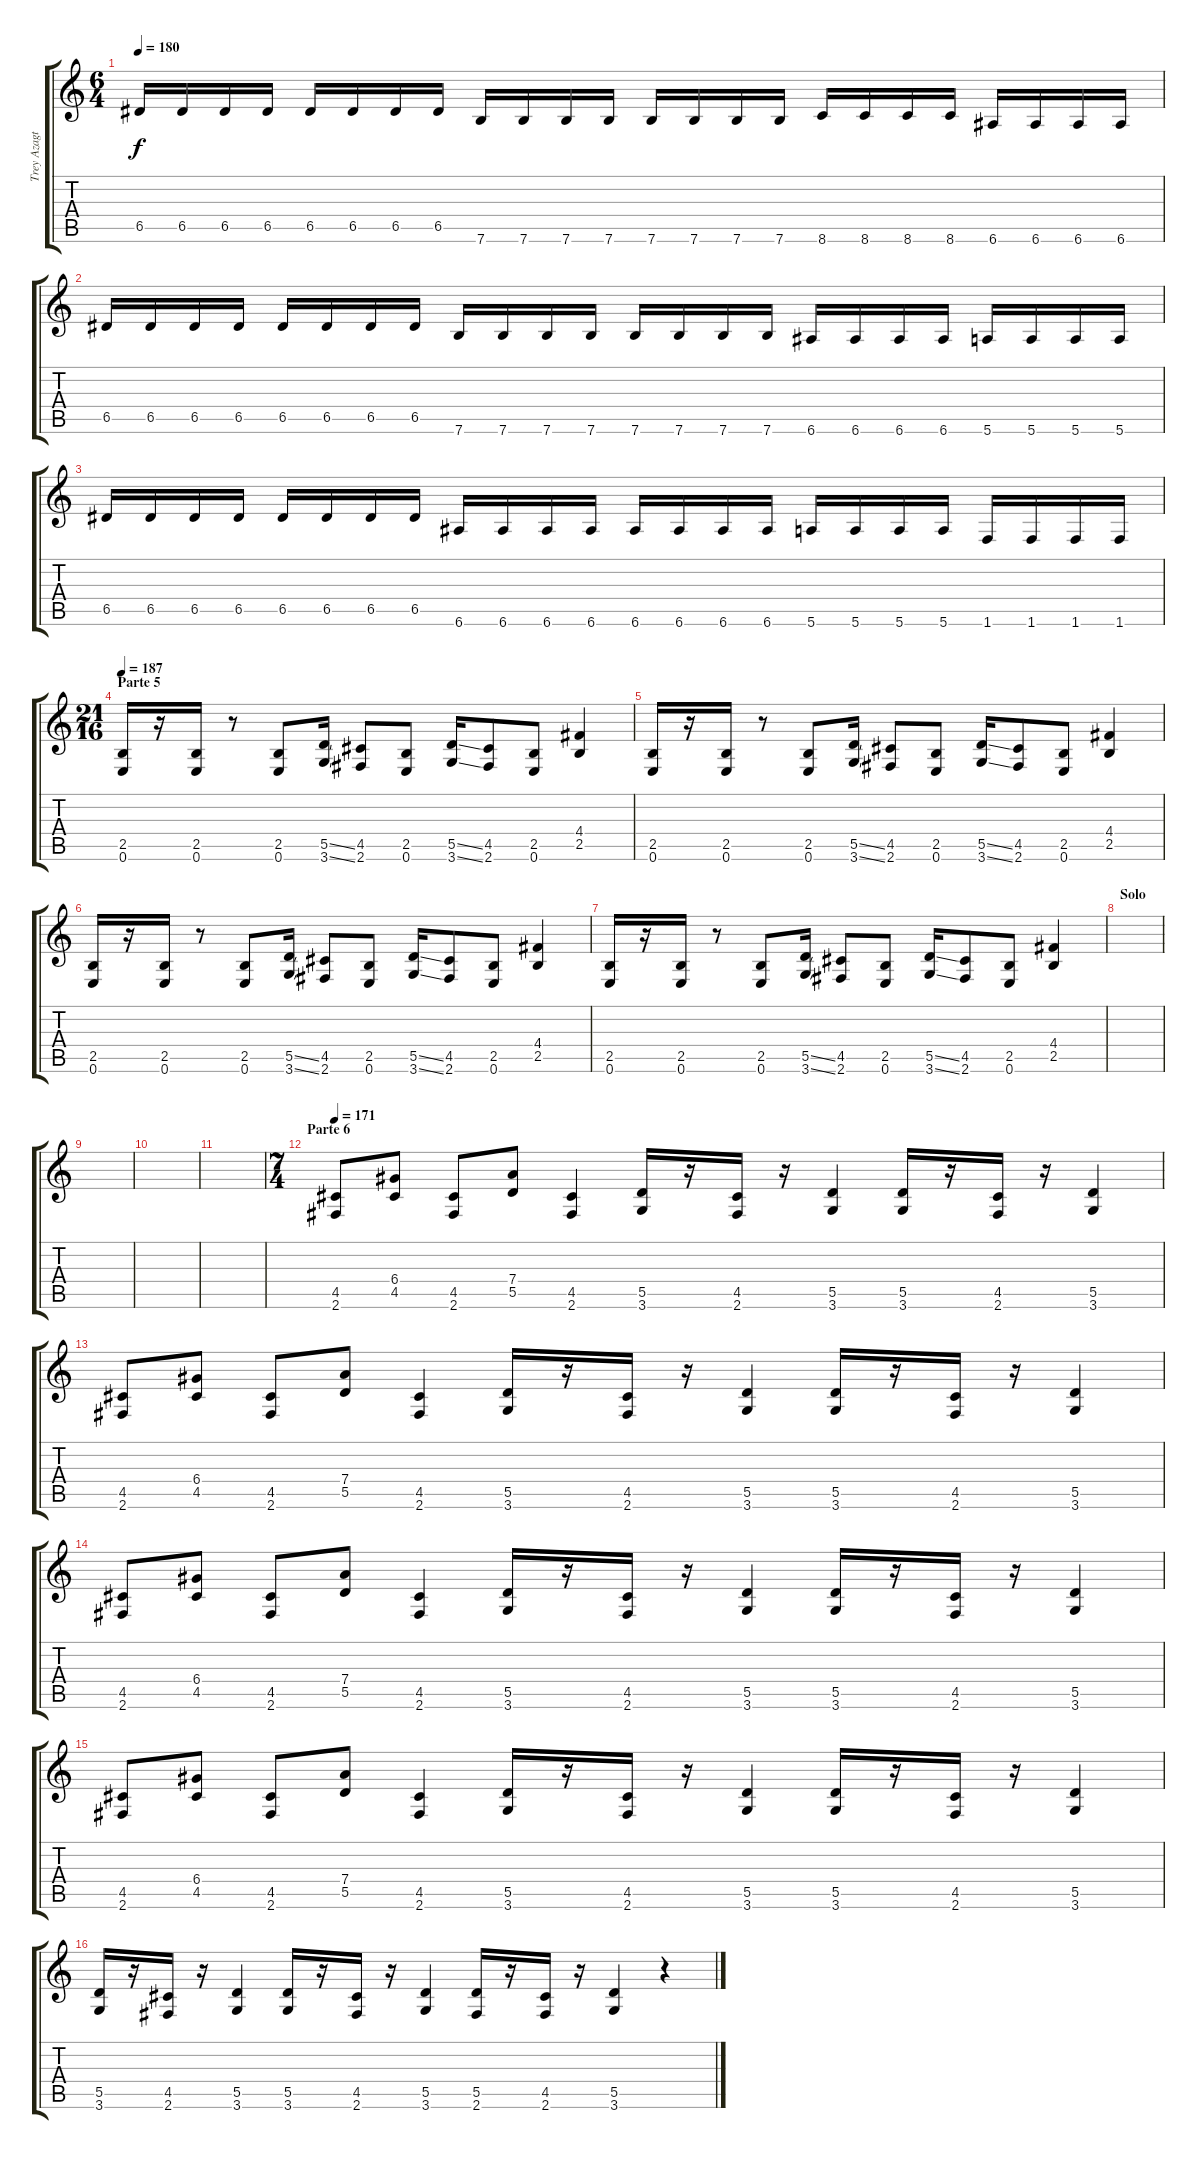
\track ("Trey Azagthoth" "Trey Azagt") {instrument distortionguitar}
\staff {score tabs}
\tuning (E4 B3 G3 D3 A2 E2) {hide}
\ts (6 4)
\tempo 180
\clef g2
\ks c
6.5.16{dy f} 6.5.16 6.5.16 6.5.16 6.5.16 6.5.16 6.5.16 6.5.16 7.6.16 7.6.16 7.6.16 7.6.16 7.6.16 7.6.16 7.6.16 7.6.16 8.6.16 8.6.16 8.6.16 8.6.16 6.6.16 6.6.16 6.6.16 6.6.16 |
6.5.16 6.5.16 6.5.16 6.5.16 6.5.16 6.5.16 6.5.16 6.5.16 7.6.16 7.6.16 7.6.16 7.6.16 7.6.16 7.6.16 7.6.16 7.6.16 6.6.16 6.6.16 6.6.16 6.6.16 5.6.16 5.6.16 5.6.16 5.6.16 |
6.5.16 6.5.16 6.5.16 6.5.16 6.5.16 6.5.16 6.5.16 6.5.16 6.6.16 6.6.16 6.6.16 6.6.16 6.6.16 6.6.16 6.6.16 6.6.16 5.6.16 5.6.16 5.6.16 5.6.16 1.6.16 1.6.16 1.6.16 1.6.16 |
\ts (21 16)
\section ("" "Parte 5")
\tempo 147
\tempo 187
(2.5 0.6).16 r.16 (2.5 0.6).16 r.8 (2.5 0.6).8 (5.5{ss} 3.6{ss}).16 (4.5 2.6).8 (2.5 0.6).8 (5.5{ss} 3.6{ss}).16 (4.5 2.6).8 (2.5 0.6).8 (4.4 2.5).4 |
(2.5 0.6).16 r.16 (2.5 0.6).16 r.8 (2.5 0.6).8 (5.5{ss} 3.6{ss}).16 (4.5 2.6).8 (2.5 0.6).8 (5.5{ss} 3.6{ss}).16 (4.5 2.6).8 (2.5 0.6).8 (4.4 2.5).4 |
(2.5 0.6).16 r.16 (2.5 0.6).16 r.8 (2.5 0.6).8 (5.5{ss} 3.6{ss}).16 (4.5 2.6).8 (2.5 0.6).8 (5.5{ss} 3.6{ss}).16 (4.5 2.6).8 (2.5 0.6).8 (4.4 2.5).4 |
(2.5 0.6).16 r.16 (2.5 0.6).16 r.8 (2.5 0.6).8 (5.5{ss} 3.6{ss}).16 (4.5 2.6).8 (2.5 0.6).8 (5.5{ss} 3.6{ss}).16 (4.5 2.6).8 (2.5 0.6).8 (4.4 2.5).4 |
\section ("" "Solo")
|
|
|
|
\ts (7 4)
\section ("" "Parte 6")
\tempo 171
(4.5 2.6).8 (6.4 4.5).8 (4.5 2.6).8 (7.4 5.5).8 (4.5 2.6).4 (5.5 3.6).16 r.16 (4.5 2.6).16 r.16 (5.5 3.6).4 (5.5 3.6).16 r.16 (4.5 2.6).16 r.16 (5.5 3.6).4 |
(4.5 2.6).8 (6.4 4.5).8 (4.5 2.6).8 (7.4 5.5).8 (4.5 2.6).4 (5.5 3.6).16 r.16 (4.5 2.6).16 r.16 (5.5 3.6).4 (5.5 3.6).16 r.16 (4.5 2.6).16 r.16 (5.5 3.6).4 |
(4.5 2.6).8 (6.4 4.5).8 (4.5 2.6).8 (7.4 5.5).8 (4.5 2.6).4 (5.5 3.6).16 r.16 (4.5 2.6).16 r.16 (5.5 3.6).4 (5.5 3.6).16 r.16 (4.5 2.6).16 r.16 (5.5 3.6).4 |
(4.5 2.6).8 (6.4 4.5).8 (4.5 2.6).8 (7.4 5.5).8 (4.5 2.6).4 (5.5 3.6).16 r.16 (4.5 2.6).16 r.16 (5.5 3.6).4 (5.5 3.6).16 r.16 (4.5 2.6).16 r.16 (5.5 3.6).4 |
(5.5 3.6).16 r.16 (4.5 2.6).16 r.16 (5.5 3.6).4 (5.5 3.6).16 r.16 (4.5 2.6).16 r.16 (5.5 3.6).4 (5.5 2.6).16 r.16 (4.5 2.6).16 r.16 (5.5 3.6).4 r.4
